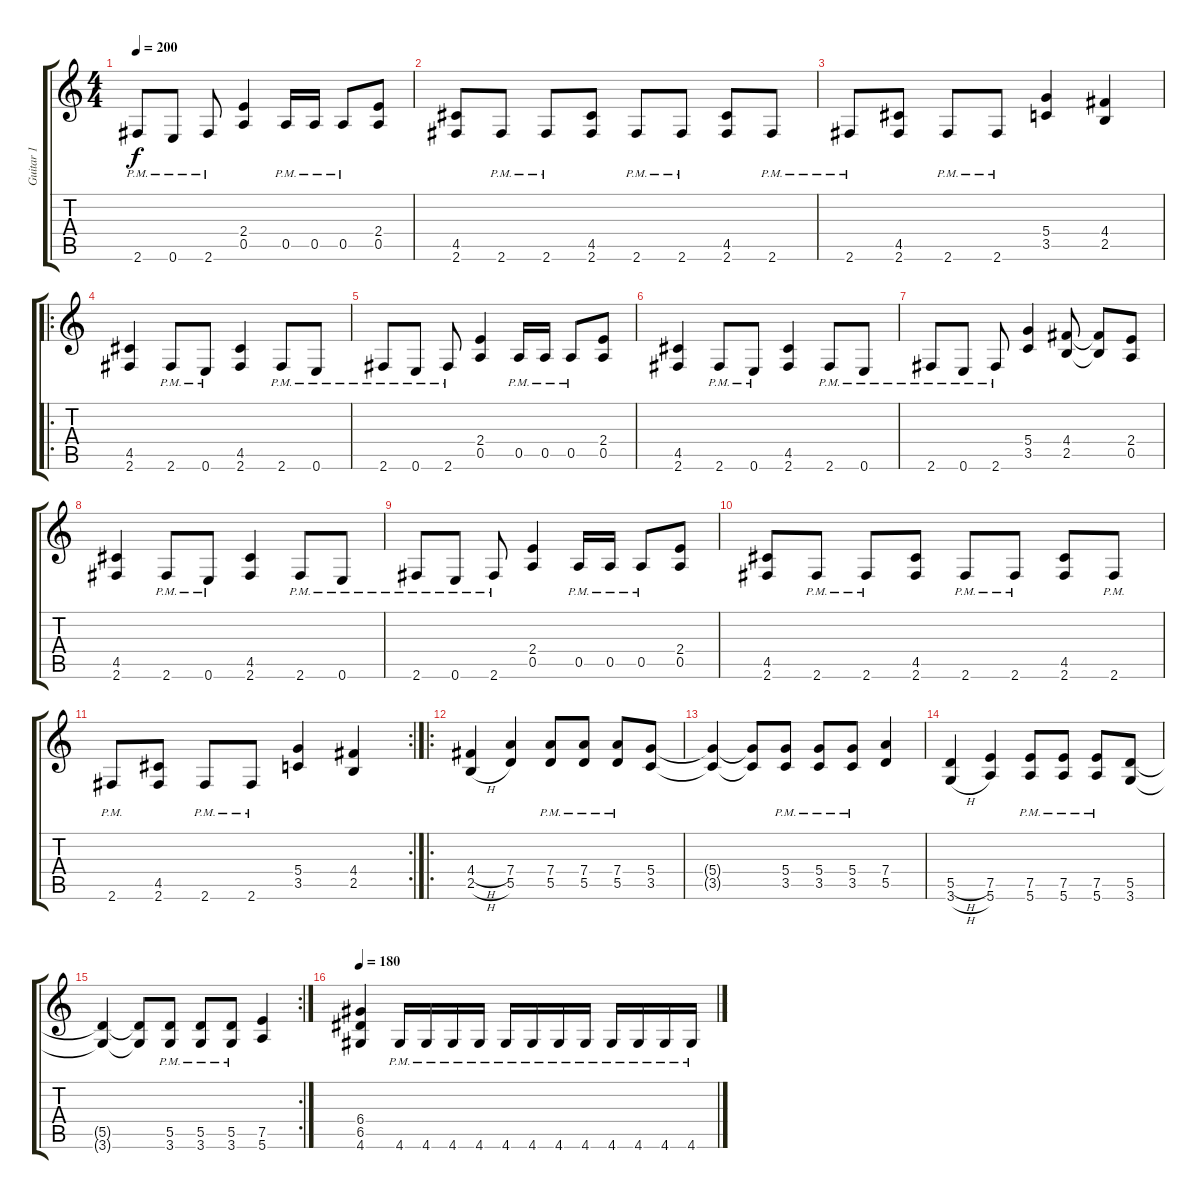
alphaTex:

\track ("Guitar 1" "Guitar 1") {instrument distortionguitar}
\staff {score tabs}
\tuning (E4 B3 G3 D3 A2 E2) {hide}
\ts (4 4)
\tempo 200
\clef g2
\ks c
2.6{pm}.8{dy f} 0.6{pm}.8 2.6{pm}.8 (2.4 0.5).4 0.5{pm}.16 0.5{pm}.16 0.5{pm}.8 (2.4 0.5).8 |
(4.5 2.6).8 2.6{pm}.8 2.6{pm}.8 (4.5 2.6).8 2.6{pm}.8 2.6{pm}.8 (4.5 2.6).8 2.6{pm}.8 |
2.6{pm}.8 (4.5 2.6).8 2.6{pm}.8 2.6{pm}.8 (5.4 3.5).4 (4.4 2.5).4 |
\ro
(4.5 2.6).4 2.6{pm}.8 0.6{pm}.8 (4.5 2.6).4 2.6{pm}.8 0.6{pm}.8 |
2.6{pm}.8 0.6{pm}.8 2.6{pm}.8 (2.4 0.5).4 0.5{pm}.16 0.5{pm}.16 0.5{pm}.8 (2.4 0.5).8 |
(4.5 2.6).4 2.6{pm}.8 0.6{pm}.8 (4.5 2.6).4 2.6{pm}.8 0.6{pm}.8 |
2.6{pm}.8 0.6{pm}.8 2.6{pm}.8 (5.4 3.5).4 (4.4 2.5).8 (4.4{t} 2.5{t}).8 (2.4 0.5).8 |
(4.5 2.6).4 2.6{pm}.8 0.6{pm}.8 (4.5 2.6).4 2.6{pm}.8 0.6{pm}.8 |
2.6{pm}.8 0.6{pm}.8 2.6{pm}.8 (2.4 0.5).4 0.5{pm}.16 0.5{pm}.16 0.5{pm}.8 (2.4 0.5).8 |
(4.5 2.6).8 2.6{pm}.8 2.6{pm}.8 (4.5 2.6).8 2.6{pm}.8 2.6{pm}.8 (4.5 2.6).8 2.6{pm}.8 |
\rc 2
2.6{pm}.8 (4.5 2.6).8 2.6{pm}.8 2.6{pm}.8 (5.4 3.5).4 (4.4 2.5).4 |
\ro
(4.4{h} 2.5{h}).4 (7.4 5.5).4 (7.4{pm} 5.5{pm}).8 (7.4{pm} 5.5{pm}).8 (7.4{pm} 5.5{pm}).8 (5.4 3.5).8 |
(5.4{t} 3.5{t}).4 (5.4{t} 3.5{t}).8 (5.4{pm} 3.5{pm}).8 (5.4{pm} 3.5{pm}).8 (5.4{pm} 3.5{pm}).8 (7.4 5.5).4 |
(5.5{h} 3.6{h}).4 (7.5 5.6).4 (7.5{pm} 5.6{pm}).8 (7.5{pm} 5.6{pm}).8 (7.5{pm} 5.6{pm}).8 (5.5 3.6).8 |
\rc 2
(5.5{t} 3.6{t}).4 (5.5{t} 3.6{t}).8 (5.5{pm} 3.6{pm}).8 (5.5{pm} 3.6{pm}).8 (5.5{pm} 3.6{pm}).8 (7.5 5.6).4 |
\tempo 180
(6.4 6.5 4.6).4 4.6{pm}.16 4.6{pm}.16 4.6{pm}.16 4.6{pm}.16 4.6{pm}.16 4.6{pm}.16 4.6{pm}.16 4.6{pm}.16 4.6{pm}.16 4.6{pm}.16 4.6{pm}.16 4.6{pm}.16
